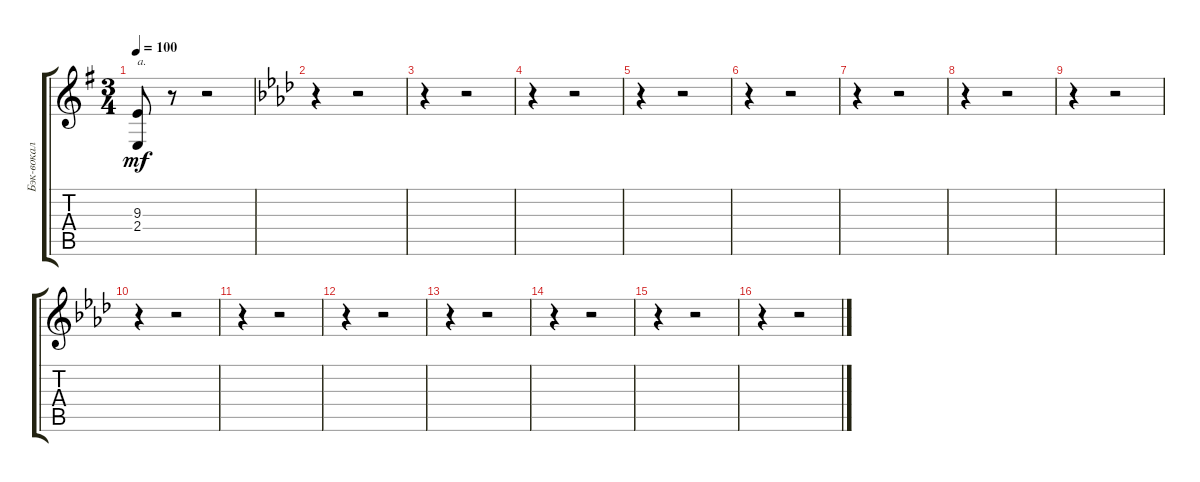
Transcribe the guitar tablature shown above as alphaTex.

\track ("Бэк-вокал" "Бэк-вокал") {instrument choiraahs}
\staff {score tabs}
\tuning (E4 B3 G3 D3 A2 E2) {hide}
\ts (3 4)
\tempo 100
\clef g2
\ks eminor
(9.3{t} 2.4{t}).8{txt "а." dy mf} r.8 r.2 |
\ks fminor
r.4 r.2 |
r.4 r.2 |
r.4 r.2 |
r.4 r.2 |
r.4 r.2 |
r.4 r.2 |
r.4 r.2 |
r.4 r.2 |
r.4 r.2 |
r.4 r.2 |
r.4 r.2 |
r.4 r.2 |
r.4 r.2 |
r.4 r.2 |
r.4 r.2
